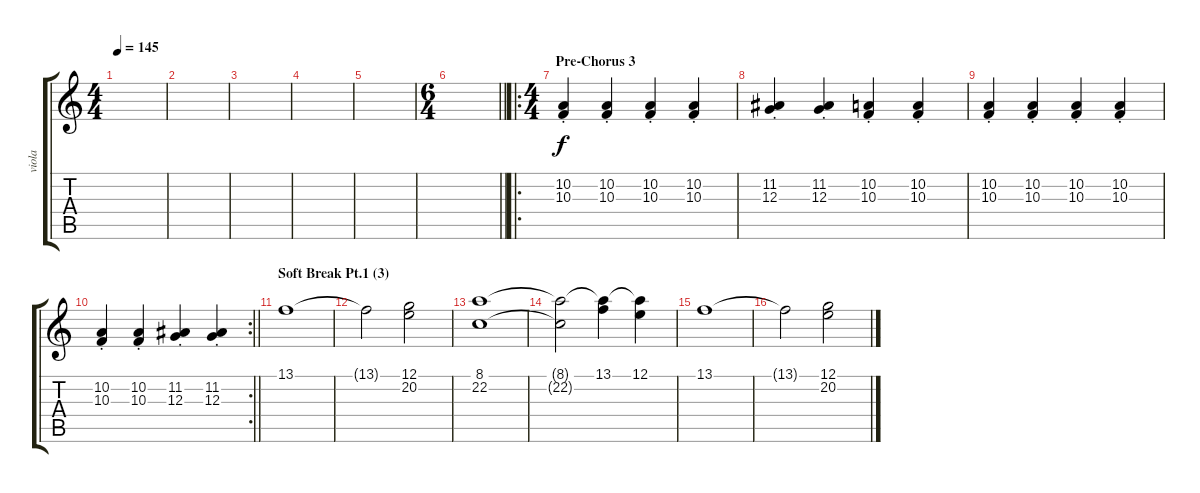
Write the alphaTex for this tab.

\track ("viola" "viola") {instrument viola}
\staff {score tabs}
\tuning (E4 B3 G3 D3 A2 D2) {hide}
\ts (4 4)
\tempo 145
\clef g2
\ks c
|
|
|
|
|
\ts (6 4)
\barLineRight lightlight
|
\ro
\ts (4 4)
\section ("" "Pre-Chorus 3")
(10.2{st} 10.3{st}).4{volume 10} (10.2{st} 10.3{st}).4 (10.2{st} 10.3{st}).4 (10.2{st} 10.3{st}).4 |
(11.2{st} 12.3{st}).4 (11.2{st} 12.3{st}).4 (10.2{st} 10.3{st}).4 (10.2{st} 10.3{st}).4 |
(10.2{st} 10.3{st}).4 (10.2{st} 10.3{st}).4 (10.2{st} 10.3{st}).4 (10.2{st} 10.3{st}).4 |
\rc 2
\barLineRight lightlight
(10.2{st} 10.3{st}).4 (10.2{st} 10.3{st}).4 (11.2{st} 12.3{st}).4 (11.2{st} 12.3{st}).4 |
\section ("" "Soft Break Pt.1 (3)")
13.1.1 |
13.1{t}.2 (12.1 20.2).2 |
(8.1 22.2).1 |
(8.1{t} 22.2{t}).2 (13.1 22.2{t}).4 (12.1 22.2{t}).4 |
13.1.1 |
13.1{t}.2 (12.1 20.2).2
